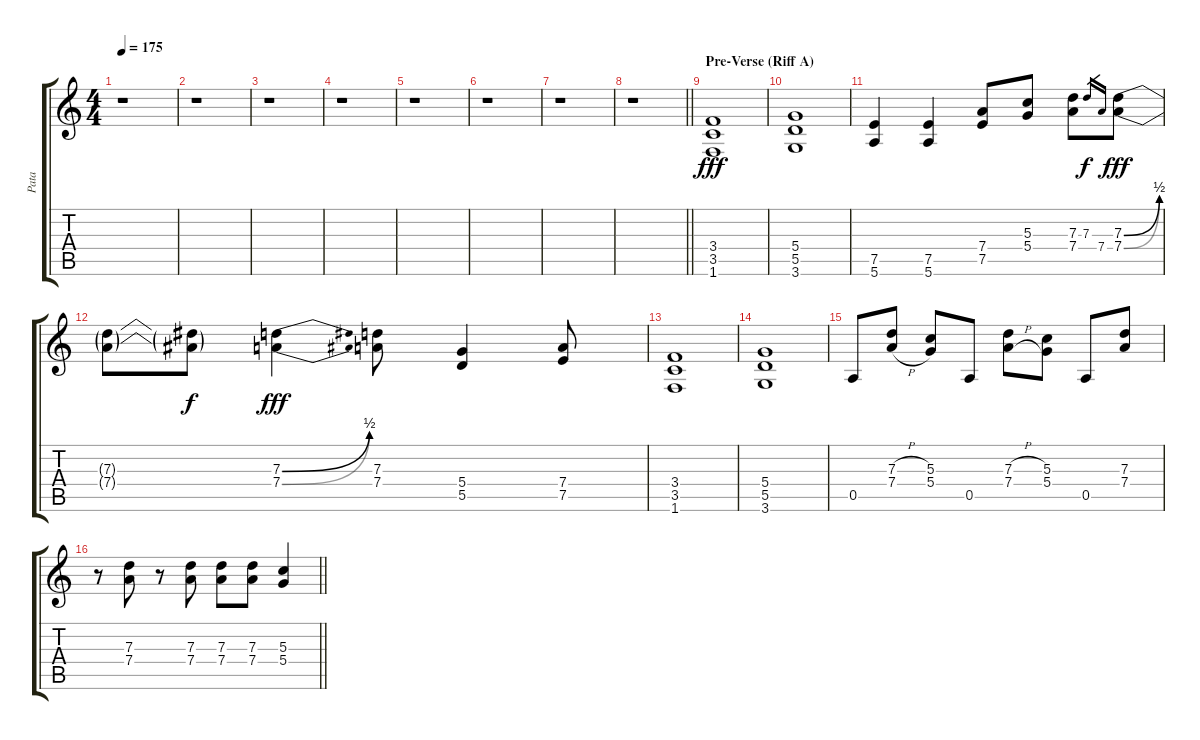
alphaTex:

\track ("Pata" "Pata") {instrument distortionguitar}
\staff {score tabs}
\tuning (E4 B3 G3 D3 A2 E2) {hide}
\ts (4 4)
\tempo 175
\clef g2
\ks c
r.1{dy fff instrument distortionguitar} |
r.1 |
r.1 |
r.1 |
r.1 |
r.1 |
r.1 |
\barLineRight lightlight
r.1 |
\section ("" "Pre-Verse (Riff A)")
(3.4 3.5 1.6).1 |
(5.4 5.5 3.6).1 |
(7.5 5.6).4 (7.5 5.6).4 (7.4 7.5).8 (5.3 5.4).8 (7.3 7.4).8 7.3.16{gr dy f} 7.4.16{gr} (7.3{be (bend 0 0 60 2)} 7.4{be (bend 0 0 60 2)}).8{dy fff} |
(7.3{t} 7.4{t}).8 (7.3{t} 7.4{t}).8{dy f} (7.3{be (bend 0 0 60 2)} 7.4{be (bend 0 0 60 2)}).4{dy fff} (7.3 7.4).8 (5.4 5.5).4 (7.4 7.5).8 |
(3.4 3.5 1.6).1 |
(5.4 5.5 3.6).1 |
0.5.8 (7.3{h} 7.4{h}).8 (5.3 5.4).8 0.5.8 (7.3{h} 7.4{h}).8 (5.3 5.4).8 0.5.8 (7.3 7.4).8 |
\barLineRight lightlight
r.8 (7.3 7.4).8 r.8 (7.3 7.4).8 (7.3 7.4).8 (7.3 7.4).8 (5.3 5.4).4
